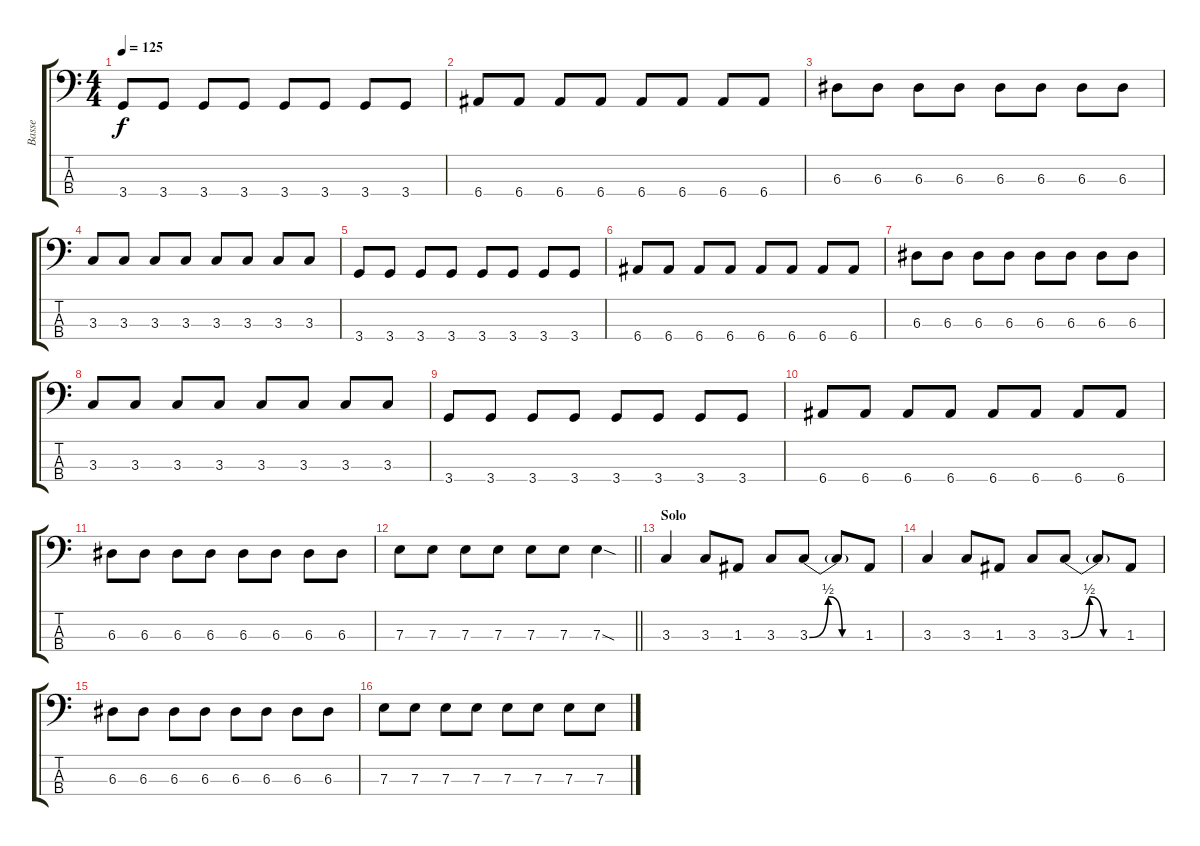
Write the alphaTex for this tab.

\track ("Basse" "Basse") {instrument electricbassfinger}
\staff {score tabs}
\tuning (G2 D2 A1 E1) {hide}
\ts (4 4)
\tempo 125
\clef f4
\ks c
3.4.8{dy f} 3.4.8 3.4.8 3.4.8 3.4.8 3.4.8 3.4.8 3.4.8 |
6.4.8 6.4.8 6.4.8 6.4.8 6.4.8 6.4.8 6.4.8 6.4.8 |
6.3.8 6.3.8 6.3.8 6.3.8 6.3.8 6.3.8 6.3.8 6.3.8 |
3.3.8 3.3.8 3.3.8 3.3.8 3.3.8 3.3.8 3.3.8 3.3.8 |
3.4.8 3.4.8 3.4.8 3.4.8 3.4.8 3.4.8 3.4.8 3.4.8 |
6.4.8 6.4.8 6.4.8 6.4.8 6.4.8 6.4.8 6.4.8 6.4.8 |
6.3.8 6.3.8 6.3.8 6.3.8 6.3.8 6.3.8 6.3.8 6.3.8 |
3.3.8 3.3.8 3.3.8 3.3.8 3.3.8 3.3.8 3.3.8 3.3.8 |
3.4.8 3.4.8 3.4.8 3.4.8 3.4.8 3.4.8 3.4.8 3.4.8 |
6.4.8 6.4.8 6.4.8 6.4.8 6.4.8 6.4.8 6.4.8 6.4.8 |
6.3.8 6.3.8 6.3.8 6.3.8 6.3.8 6.3.8 6.3.8 6.3.8 |
\barLineRight lightlight
7.3.8 7.3.8 7.3.8 7.3.8 7.3.8 7.3.8 7.3{sod}.4 |
\section ("" "Solo")
3.3.4 3.3.8 1.3.8 3.3.8 3.3{be (custom 0 0 20 2 35 0 60 0)}.8 3.3{t}.8 1.3.8 |
3.3.4 3.3.8 1.3.8 3.3.8 3.3{be (custom 0 0 20 2 35 0 60 0)}.8 3.3{t}.8 1.3.8 |
6.3.8 6.3.8 6.3.8 6.3.8 6.3.8 6.3.8 6.3.8 6.3.8 |
7.3.8 7.3.8 7.3.8 7.3.8 7.3.8 7.3.8 7.3.8 7.3.8
